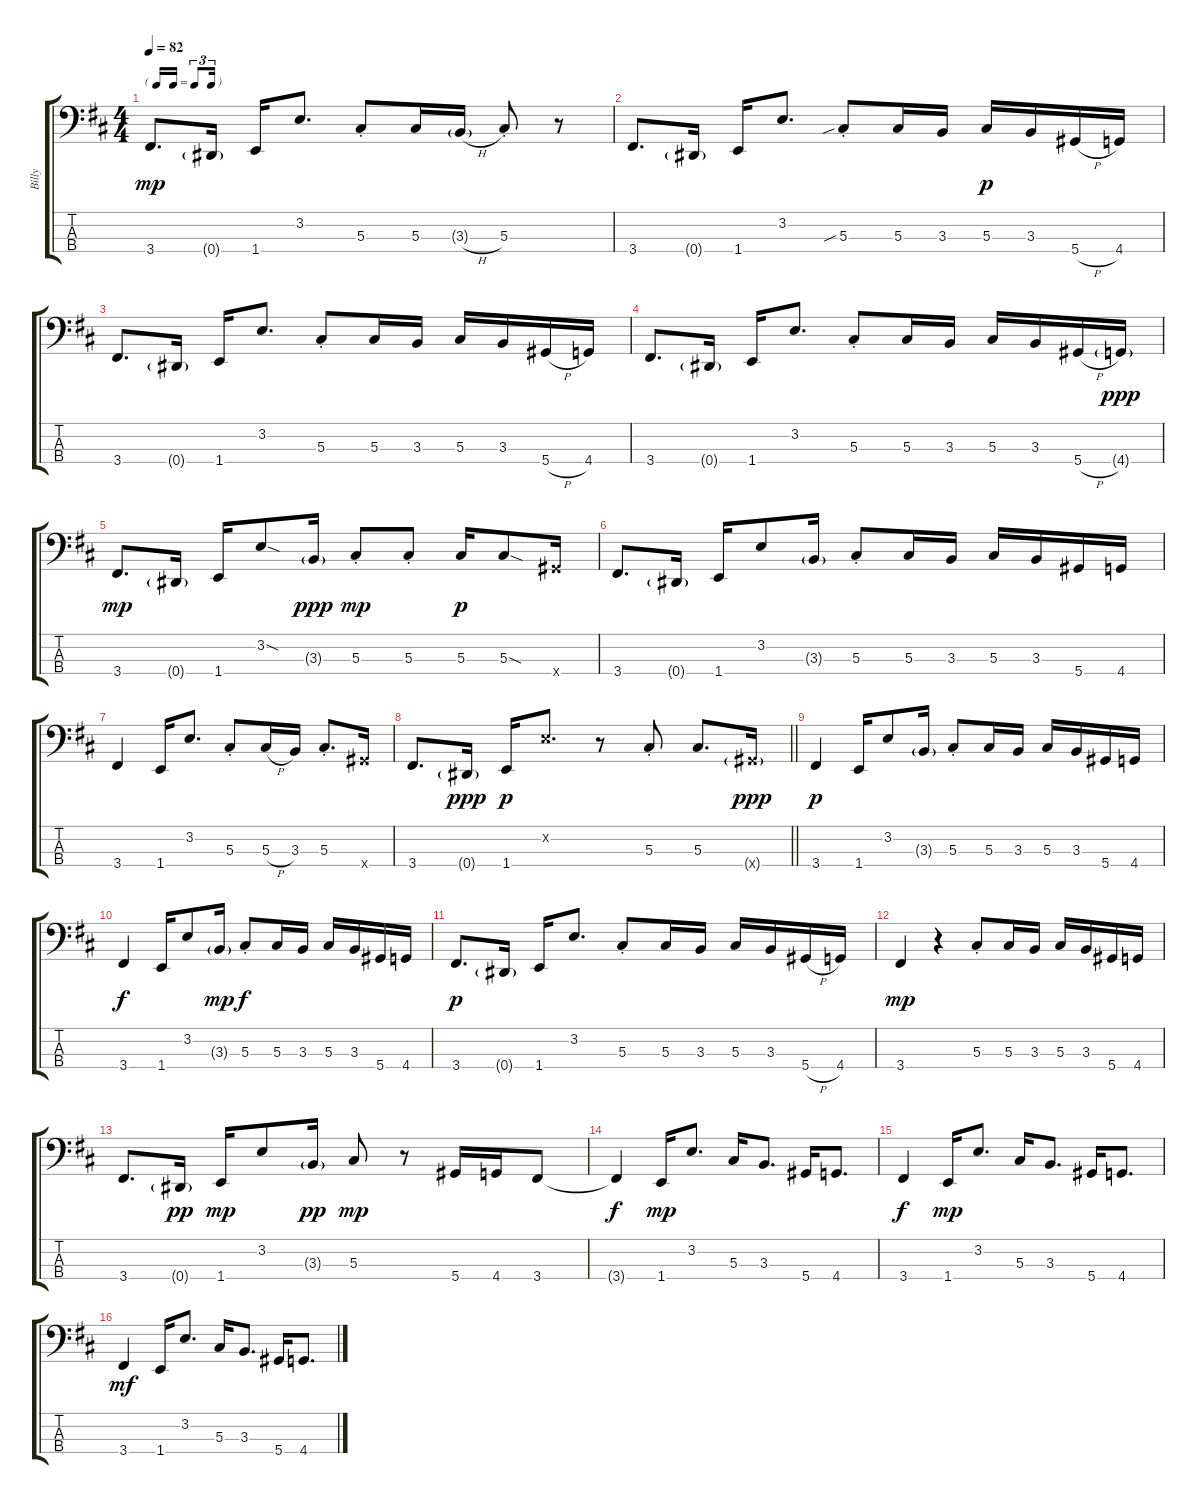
\track ("Billy" "Billy") {instrument electricbassfinger}
\staff {score tabs}
\tuning (Gb2 Db2 Ab1 Eb1) {hide}
\ts (4 4)
\tf triplet16th
\tempo 82
\clef f4
\ks d
3.4.8{d dy mp} 0.4{g}.16 1.4.16 3.2.8{d} 5.3{st}.8 5.3.16 3.3{h g}.16 5.3{st}.8 r.8 |
3.4.8{d} 0.4{g}.16 1.4.16 3.2.8{d} 5.3{sib st}.8 5.3.16 3.3.16 5.3.16{dy p} 3.3.16 5.4{h}.16 4.4.16 |
3.4.8{d} 0.4{g}.16 1.4.16 3.2.8{d} 5.3{st}.8 5.3.16 3.3.16 5.3.16 3.3.16 5.4{h}.16 4.4.16 |
3.4.8{d} 0.4{g}.16 1.4.16 3.2.8{d} 5.3{st}.8 5.3.16 3.3.16 5.3.16 3.3.16 5.4{h}.16 4.4{g}.16{dy ppp} |
3.4.8{d dy mp} 0.4{g}.16 1.4.16 3.2{sod}.8 3.3{g}.16{dy ppp} 5.3{st}.8{dy mp} 5.3{st}.8 5.3.16{dy p} 5.3{sod}.8 5.4{x}.16 |
3.4.8{d} 0.4{g}.16 1.4.16 3.2.8 3.3{g}.16 5.3{st}.8 5.3.16 3.3.16 5.3.16 3.3.16 5.4.16 4.4.16 |
3.4.4 1.4.16 3.2.8{d} 5.3{st}.8 5.3{h}.16 3.3.16 5.3{st}.8{d} 5.4{x}.16 |
\barLineRight lightlight
3.4.8{d} 0.4{g}.16{dy ppp} 1.4.16{dy p} 3.2{x}.8{d} r.8 5.3{st}.8 5.3.8{d} 5.4{g x}.16{dy ppp} |
3.4.4{dy p} 1.4.16 3.2.8 3.3{g}.16 5.3{st}.8 5.3.16 3.3.16 5.3.16 3.3.16 5.4.16 4.4.16 |
3.4.4{dy f} 1.4.16 3.2.8 3.3{g}.16{dy mp} 5.3{st}.8{dy f} 5.3.16 3.3.16 5.3.16 3.3.16 5.4.16 4.4.16 |
3.4.8{d dy p} 0.4{g}.16 1.4.16 3.2.8{d} 5.3{st}.8 5.3.16 3.3.16 5.3.16 3.3.16 5.4{h}.16 4.4.16 |
3.4.4{dy mp} r.4 5.3{st}.8 5.3.16 3.3.16 5.3.16 3.3.16 5.4.16 4.4.16 |
3.4.8{d} 0.4{g}.16{dy pp} 1.4.16{dy mp} 3.2.8 3.3{g}.16{dy pp} 5.3.8{dy mp} r.8 5.4.16 4.4.16 3.4.8 |
3.4{t}.4{dy f} 1.4.16{dy mp} 3.2.8{d} 5.3.16 3.3.8{d} 5.4.16 4.4.8{d} |
3.4.4{dy f} 1.4.16{dy mp} 3.2.8{d} 5.3.16 3.3.8{d} 5.4.16 4.4.8{d} |
3.4.4{dy mf} 1.4.16 3.2.8{d} 5.3.16 3.3.8{d} 5.4.16 4.4.8{d}
